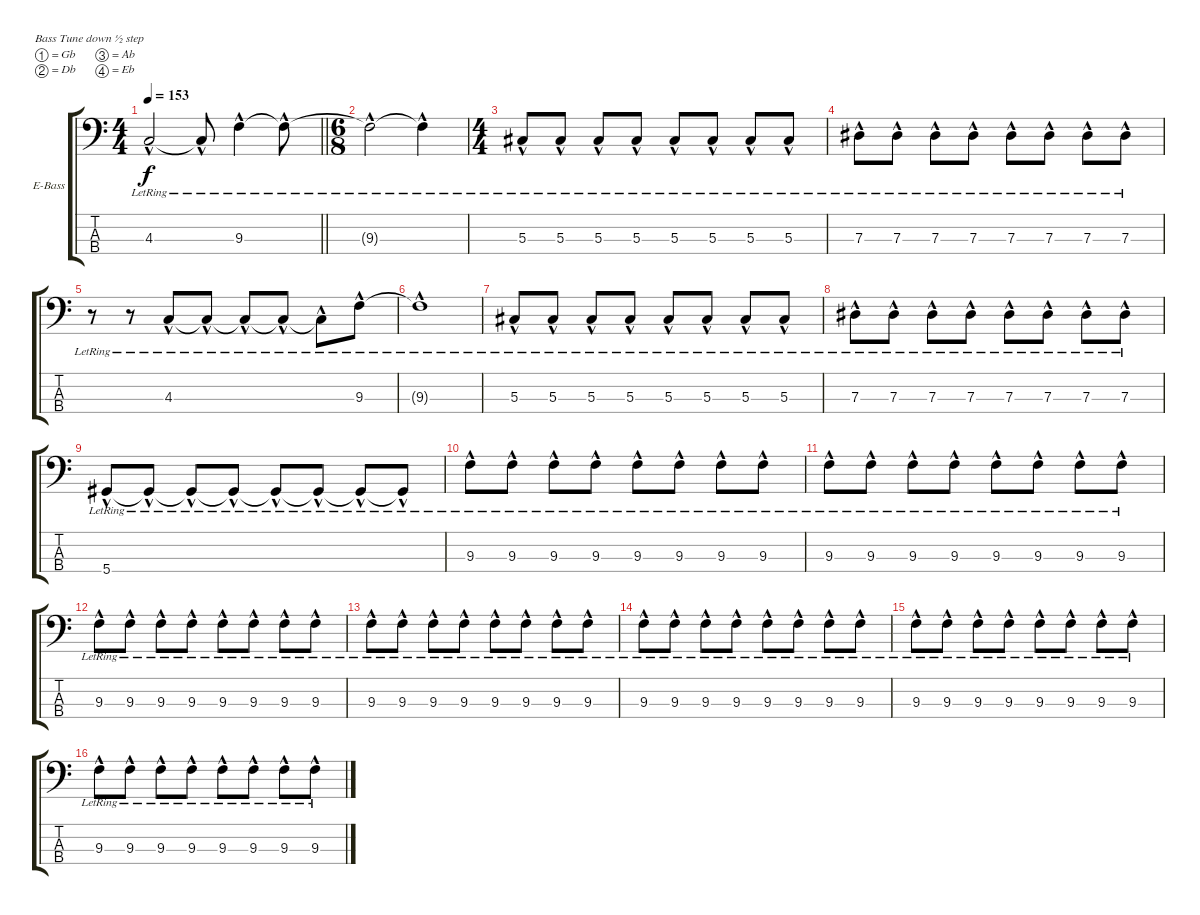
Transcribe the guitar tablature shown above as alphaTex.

\bracketExtendMode groupsimilarinstruments
\firstSystemTrackNameOrientation horizontal
\otherSystemsTrackNameOrientation horizontal
\track ("Bass" "E-Bass") {solo instrument electricbassfinger}
\staff {score tabs}
\tuning (Gb2 Db2 Ab1 Eb1)
\ts (4 4)
\tempo 153
\clef f4
\barLineRight lightlight
\ks c
4.3{hac lr}.2{dy f} 4.3{hac lr t}.8 9.3{hac lr}.4 9.3{hac lr t}.8 |
\ts (6 8)
\beaming (8 3 3)
9.3{hac lr t}.2 9.3{hac lr t}.4 |
\ts (4 4)
\beaming (8 2 2 2 2)
5.3{hac lr}.8 5.3{hac lr}.8 5.3{hac lr}.8 5.3{hac lr}.8 5.3{hac lr}.8 5.3{hac lr}.8 5.3{hac lr}.8 5.3{hac lr}.8 |
7.3{hac lr}.8 7.3{hac lr}.8 7.3{hac lr}.8 7.3{hac lr}.8 7.3{hac lr}.8 7.3{hac lr}.8 7.3{hac lr}.8 7.3{hac lr}.8 |
r.8 r.8 4.3{hac lr}.8 4.3{hac lr t}.8 4.3{hac lr t}.8 4.3{hac lr t}.8 4.3{hac lr t}.8 9.3{hac lr}.8 |
9.3{hac lr t}.1 |
5.3{hac lr}.8 5.3{hac lr}.8 5.3{hac lr}.8 5.3{hac lr}.8 5.3{hac lr}.8 5.3{hac lr}.8 5.3{hac lr}.8 5.3{hac lr}.8 |
7.3{hac lr}.8 7.3{hac lr}.8 7.3{hac lr}.8 7.3{hac lr}.8 7.3{hac lr}.8 7.3{hac lr}.8 7.3{hac lr}.8 7.3{hac lr}.8 |
5.4{hac lr}.8 5.4{hac lr t}.8 5.4{hac lr t}.8 5.4{hac lr t}.8 5.4{hac lr t}.8 5.4{hac lr t}.8 5.4{hac lr t}.8 5.4{hac lr t}.8 |
9.3{hac lr}.8 9.3{hac lr}.8 9.3{hac lr}.8 9.3{hac lr}.8 9.3{hac lr}.8 9.3{hac lr}.8 9.3{hac lr}.8 9.3{hac lr}.8 |
9.3{hac lr}.8 9.3{hac lr}.8 9.3{hac lr}.8 9.3{hac lr}.8 9.3{hac lr}.8 9.3{hac lr}.8 9.3{hac lr}.8 9.3{hac lr}.8 |
9.3{hac lr}.8 9.3{hac lr}.8 9.3{hac lr}.8 9.3{hac lr}.8 9.3{hac lr}.8 9.3{hac lr}.8 9.3{hac lr}.8 9.3{hac lr}.8 |
9.3{hac lr}.8 9.3{hac lr}.8 9.3{hac lr}.8 9.3{hac lr}.8 9.3{hac lr}.8 9.3{hac lr}.8 9.3{hac lr}.8 9.3{hac lr}.8 |
9.3{hac lr}.8 9.3{hac lr}.8 9.3{hac lr}.8 9.3{hac lr}.8 9.3{hac lr}.8 9.3{hac lr}.8 9.3{hac lr}.8 9.3{hac lr}.8 |
9.3{hac lr}.8 9.3{hac lr}.8 9.3{hac lr}.8 9.3{hac lr}.8 9.3{hac lr}.8 9.3{hac lr}.8 9.3{hac lr}.8 9.3{hac lr}.8 |
9.3{hac lr}.8 9.3{hac lr}.8 9.3{hac lr}.8 9.3{hac lr}.8 9.3{hac lr}.8 9.3{hac lr}.8 9.3{hac lr}.8 9.3{hac lr}.8
